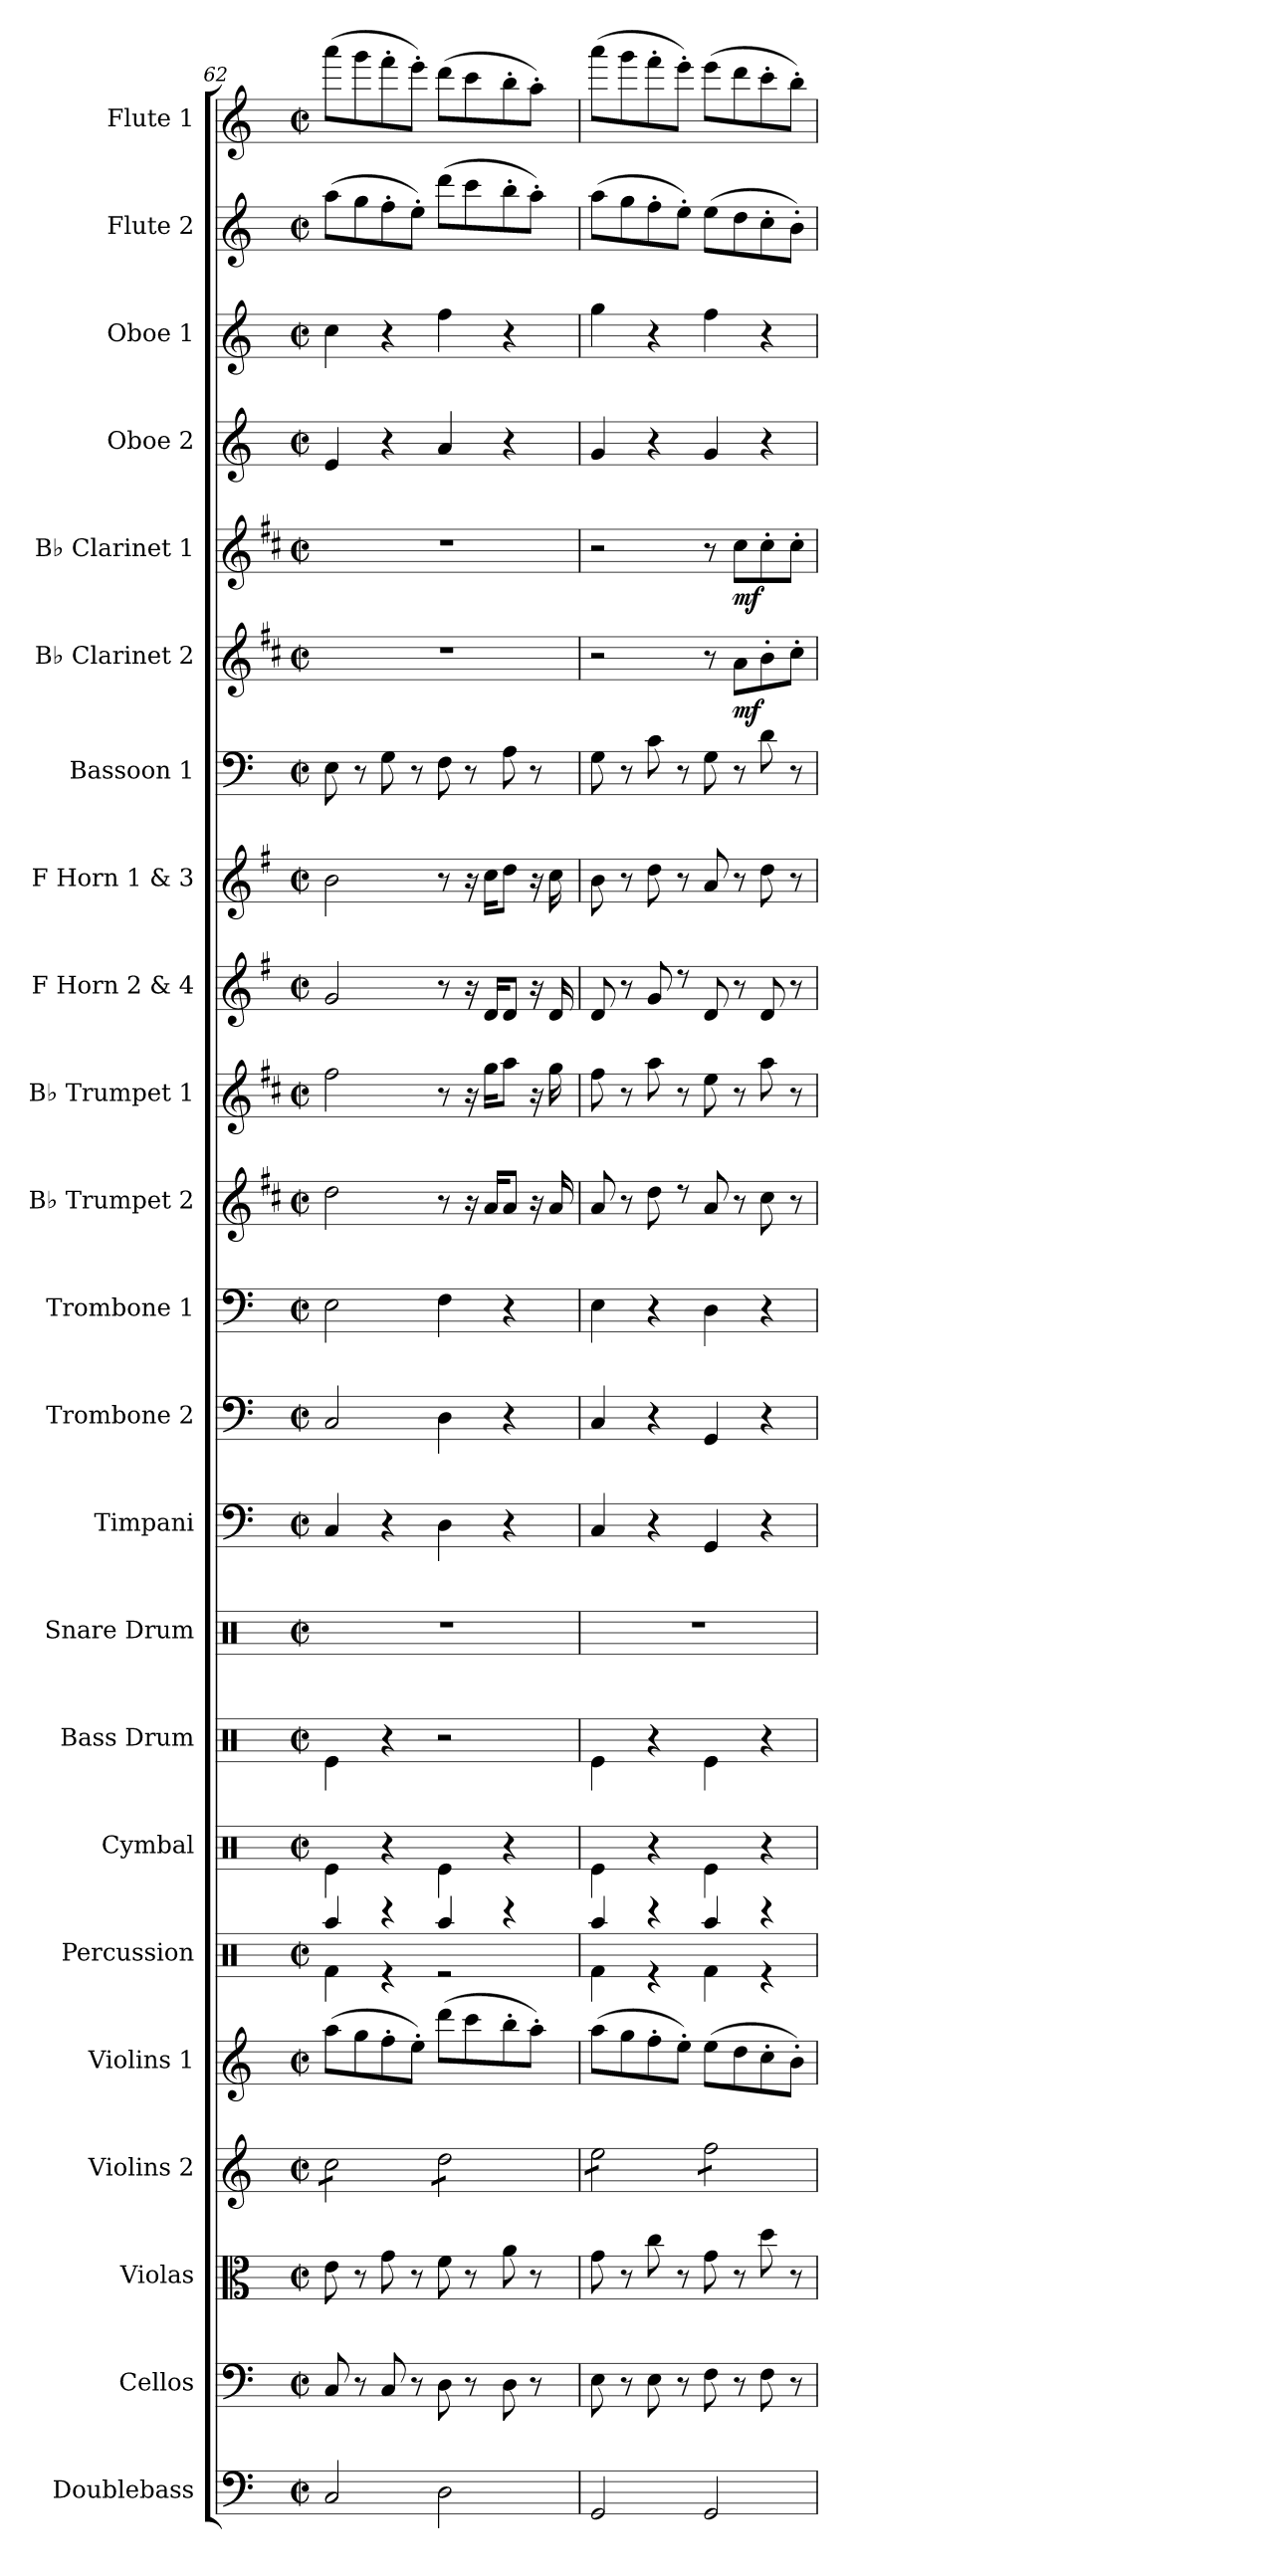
**kern	**kern	**kern	**kern	**kern	**kern	**kern	**kern	**kern	**kern	**kern	**kern	**kern	**kern	**kern	**kern	**kern	**kern	**dynam	**kern	**dynam	**kern	**kern	**kern	**kern
*part23	*part22	*part21	*part20	*part19	*part18	*part17	*part16	*part15	*part14	*part13	*part12	*part11	*part10	*part9	*part8	*part7	*part6	*part6	*part5	*part5	*part4	*part3	*part2	*part1
*staff23	*staff22	*staff21	*staff20	*staff19	*staff18	*staff17	*staff16	*staff15	*staff14	*staff13	*staff12	*staff11	*staff10	*staff9	*staff8	*staff7	*staff6	*staff6	*staff5	*staff5	*staff4	*staff3	*staff2	*staff1
*I"Doublebass	*I"Cellos	*I"Violas	*I"Violins 2	*I"Violins 1	*I"Percussion	*I"Cymbal	*I"Bass Drum	*I"Snare Drum	*I"Timpani	*I"Trombone 2	*I"Trombone 1	*I"B♭ Trumpet 2	*I"B♭ Trumpet 1	*I"F Horn 2 &amp; 4	*I"F Horn 1 &amp; 3	*I"Bassoon 1	*I"B♭ Clarinet 2	*	*I"B♭ Clarinet 1	*	*I"Oboe 2	*I"Oboe 1	*I"Flute 2	*I"Flute 1
*I'Dbs.	*	*I'Vlas.	*I'Vlns. 2	*I'Vlns. 1	*I'Perc.	*I'Cym.	*I'B. Dr.	*I'Sn. Dr.	*I'Timp.	*I'Tbn. 2	*I'Tbn. 1	*I'B♭ Tpt. 2	*I'B♭ Tpt. 1	*I'F Hn. 2 4	*I'F Hn. 1 3	*I'Bsn. 1	*I'B♭ Cl. 2	*	*I'B♭ Cl. 1	*	*I'Ob. 2	*I'Ob. 1	*I'Fl. 2	*I'Fl. 1
*clefF4	*clefF4	*clefC3	*clefG2	*clefG2	*clefX	*clefX	*clefX	*clefX	*clefF4	*clefF4	*clefF4	*clefG2	*clefG2	*clefG2	*clefG2	*clefF4	*clefG2	*	*clefG2	*	*clefG2	*clefG2	*clefG2	*clefG2
*ITrd7c12	*	*	*	*	*	*	*	*	*	*	*	*ITrd1c2	*ITrd1c2	*ITrd4c7	*ITrd4c7	*	*ITrd1c2	*	*ITrd1c2	*	*	*	*	*
*k[]	*k[]	*k[]	*k[]	*k[]	*k[]	*k[]	*k[]	*k[]	*k[]	*k[]	*k[]	*k[]	*k[]	*k[]	*k[]	*k[]	*k[]	*	*k[]	*	*k[]	*k[]	*k[]	*k[]
*M2/2	*M2/2	*M2/2	*M2/2	*M2/2	*M2/2	*M2/2	*M2/2	*M2/2	*M2/2	*M2/2	*M2/2	*M2/2	*M2/2	*M2/2	*M2/2	*M2/2	*M2/2	*	*M2/2	*	*M2/2	*M2/2	*M2/2	*M2/2
*met(c|)	*met(c|)	*met(c|)	*met(c|)	*met(c|)	*met(c|)	*met(c|)	*met(c|)	*met(c|)	*met(c|)	*met(c|)	*met(c|)	*met(c|)	*met(c|)	*met(c|)	*met(c|)	*met(c|)	*met(c|)	*	*met(c|)	*	*met(c|)	*met(c|)	*met(c|)	*met(c|)
=62	=62	=62	=62	=62	=62	=62	=62	=62	=62	=62	=62	=62	=62	=62	=62	=62	=62	=62	=62	=62	=62	=62	=62	=62
*	*	*	*	*	*^	*	*	*	*	*	*	*	*	*	*	*	*	*	*	*	*	*	*	*
*	*	*	*tremolo	*	*	*	*	*	*	*	*	*	*	*	*	*	*	*	*	*	*	*	*	*	*
2CC/	8C/	8e\	8cc\L	(>8aa\L	4Raa/	4Rf\	4Re\	4Re\	1r	4C/	2C/	2E\	2cc\	2ee\	2c/	2e\	8E\	1r	.	1r	.	4e/	4cc\	(>8aa\L	(>8aaa\L
.	8r	8r	8cc\	8gg\	.	.	.	.	.	.	.	.	.	.	.	.	8r	.	.	.	.	.	.	8gg\	8ggg\
.	8C/	8g\	8cc\	8ff'\	4r	4r	4r	4r	.	4r	.	.	.	.	.	.	8G\	.	.	.	.	4r	4r	8ff'\	8fff'\
.	8r	8r	8cc\J	8ee'\J)	.	.	.	.	.	.	.	.	.	.	.	.	8r	.	.	.	.	.	.	8ee'\J)	8eee'\J)
2DD\	8D\	8f\	8dd\L	(>8ddd\L	4Raa/	2r	4Re\	2r	.	4D\	4D\	4F\	8r	8r	8r	8r	8F\	.	.	.	.	4a/	4ff\	(>8ddd\L	(>8ddd\L
.	8r	8r	8dd\	8ccc\	.	.	.	.	.	.	.	.	16r	16r	16r	16r	8r	.	.	.	.	.	.	8ccc\	8ccc\
.	.	.	.	.	.	.	.	.	.	.	.	.	16g/KL	16ff\KL	16G/KL	16f\KL	.	.	.	.	.	.	.	.	.
.	8D\	8a\	8dd\	8bb'\	4r	.	4r	.	.	4r	4r	4r	8g/J	8gg\J	8G/J	8g\J	8A\	.	.	.	.	4r	4r	8bb'\	8bb'\
.	8r	8r	8dd\J	8aa'\J)	.	.	.	.	.	.	.	.	16r	16r	16r	16r	8r	.	.	.	.	.	.	8aa'\J)	8aa'\J)
.	.	.	.	.	.	.	.	.	.	.	.	.	16g/	16ff\	16G/	16f\	.	.	.	.	.	.	.	.	.
=63	=63	=63	=63	=63	=63	=63	=63	=63	=63	=63	=63	=63	=63	=63	=63	=63	=63	=63	=63	=63	=63	=63	=63	=63	=63
2GGG/	8E\	8g\	8ee\L	(>8aa\L	4Raa/	4Rf\	4Re\	4Re\	1r	4C/	4C/	4E\	8g/	8ee\	8G/	8e\	8G\	2r	.	2r	.	4g/	4gg\	(>8aa\L	(>8aaa\L
.	8r	8r	8ee\	8gg\	.	.	.	.	.	.	.	.	8r	8r	8r	8r	8r	.	.	.	.	.	.	8gg\	8ggg\
.	8E\	8cc\	8ee\	8ff'\	4r	4r	4r	4r	.	4r	4r	4r	8cc\	8gg\	8c/	8g\	8c\	.	.	.	.	4r	4r	8ff'\	8fff'\
.	8r	8r	8ee\J	8ee'\J)	.	.	.	.	.	.	.	.	8rdd	8r	8rdd	8r	8r	.	.	.	.	.	.	8ee'\J)	8eee'\J)
2GGG/	8F\	8g\	8ff\L	(>8ee\L	4Raa/	4Rf\	4Re\	4Re\	.	4GG/	4GG/	4D\	8g/	8dd\	8G/	8d/	8G\	8r	.	8r	.	4g/	4ff\	(>8ee\L	(>8eee\L
!	!	!	!	!	!	!	!	!	!	!	!	!	!	!	!	!	!	!	!LO:DY:b	!	!LO:DY:b	!	!	!	!
.	8r	8r	8ff\	8dd\	.	.	.	.	.	.	.	.	8r	8r	8r	8r	8r	8g\L	mf	8b\L	mf	.	.	8dd\	8ddd\
.	8F\	8dd\	8ff\	8cc'\	4r	4r	4r	4r	.	4r	4r	4r	8b\	8gg\	8G/	8g\	8d\	8a'\	.	8b'\	.	4r	4r	8cc'\	8ccc'\
.	8r	8r	8ff\J	8b'\J)	.	.	.	.	.	.	.	.	8r	8r	8r	8r	8r	8b'\J	.	8b'\J	.	.	.	8b'\J)	8bb'\J)
*	*	*	*Xtremolo	*	*	*	*	*	*	*	*	*	*	*	*	*	*	*	*	*	*	*	*	*	*
*	*	*	*	*	*v	*v	*	*	*	*	*	*	*	*	*	*	*	*	*	*	*	*	*	*	*
=	=	=	=	=	=	=	=	=	=	=	=	=	=	=	=	=	=	=	=	=	=	=	=	=
*-	*-	*-	*-	*-	*-	*-	*-	*-	*-	*-	*-	*-	*-	*-	*-	*-	*-	*-	*-	*-	*-	*-	*-	*-
